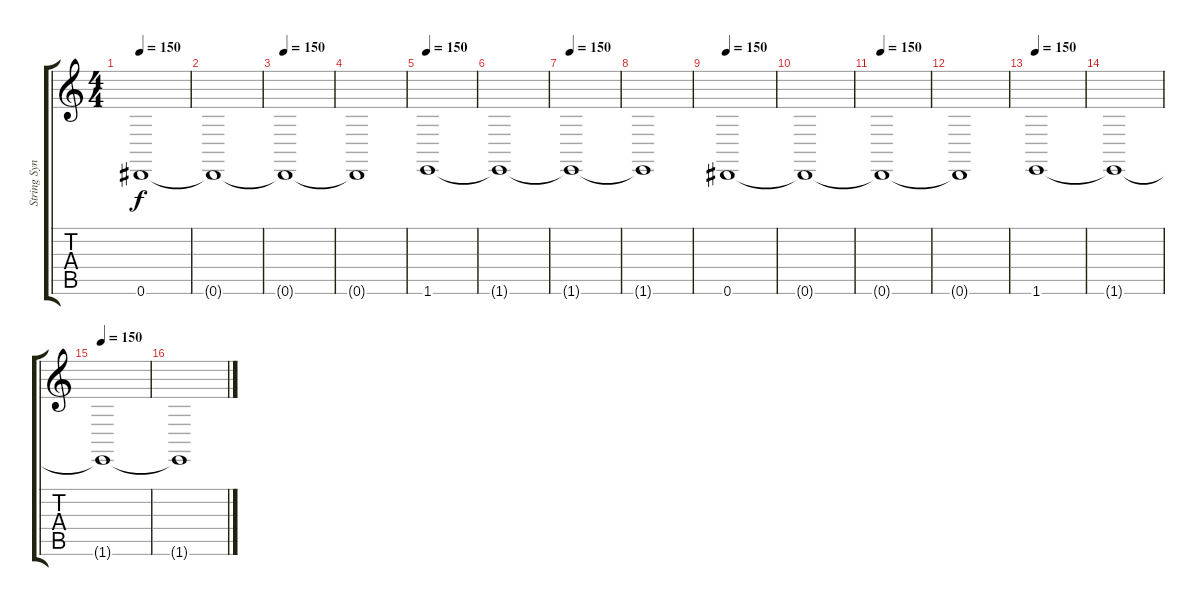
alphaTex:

\track ("String Synth" "String Syn") {instrument synthstrings1}
\staff {score tabs}
\tuning (Eb4 Bb3 Gb3 Db3 Ab2 Eb2) {hide}
\ts (4 4)
\tempo 150
\clef g2
\ks c
0.6.1{dy f balance 16} |
0.6{t}.1 |
\tempo 150
0.6{t}.1{balance 0} |
0.6{t}.1 |
\tempo 150
1.6.1{balance 16} |
1.6{t}.1 |
\tempo 150
1.6{t}.1{balance 0} |
1.6{t}.1 |
\tempo 150
0.6.1{balance 16} |
0.6{t}.1 |
\tempo 150
0.6{t}.1{balance 0} |
0.6{t}.1 |
\tempo 150
1.6.1{balance 16} |
1.6{t}.1 |
\tempo 150
1.6{t}.1{balance 0} |
1.6{t}.1
